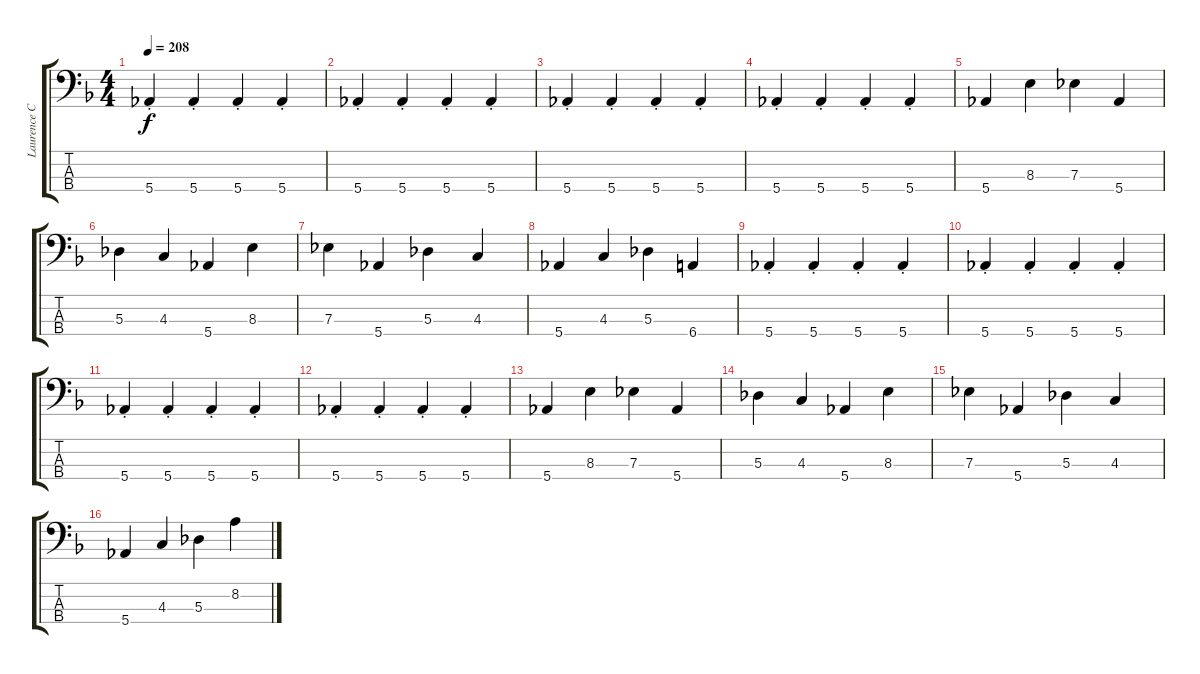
\track ("Laurence Cottle" "Laurence C") {instrument electricbassfinger}
\staff {score tabs}
\tuning (Gb2 Db2 Ab1 Eb1) {hide}
\ts (4 4)
\tempo 208
\clef f4
\ks f
5.4{st}.4{dy f} 5.4{st}.4 5.4{st}.4 5.4{st}.4 |
5.4{st}.4 5.4{st}.4 5.4{st}.4 5.4{st}.4 |
5.4{st}.4 5.4{st}.4 5.4{st}.4 5.4{st}.4 |
5.4{st}.4 5.4{st}.4 5.4{st}.4 5.4{st}.4 |
5.4.4 8.3.4 7.3.4 5.4.4 |
5.3.4 4.3.4 5.4.4 8.3.4 |
7.3.4 5.4.4 5.3.4 4.3.4 |
5.4.4 4.3.4 5.3.4 6.4.4 |
5.4{st}.4 5.4{st}.4 5.4{st}.4 5.4{st}.4 |
5.4{st}.4 5.4{st}.4 5.4{st}.4 5.4{st}.4 |
5.4{st}.4 5.4{st}.4 5.4{st}.4 5.4{st}.4 |
5.4{st}.4 5.4{st}.4 5.4{st}.4 5.4{st}.4 |
5.4.4 8.3.4 7.3.4 5.4.4 |
5.3.4 4.3.4 5.4.4 8.3.4 |
7.3.4 5.4.4 5.3.4 4.3.4 |
5.4.4 4.3.4 5.3.4 8.2.4
